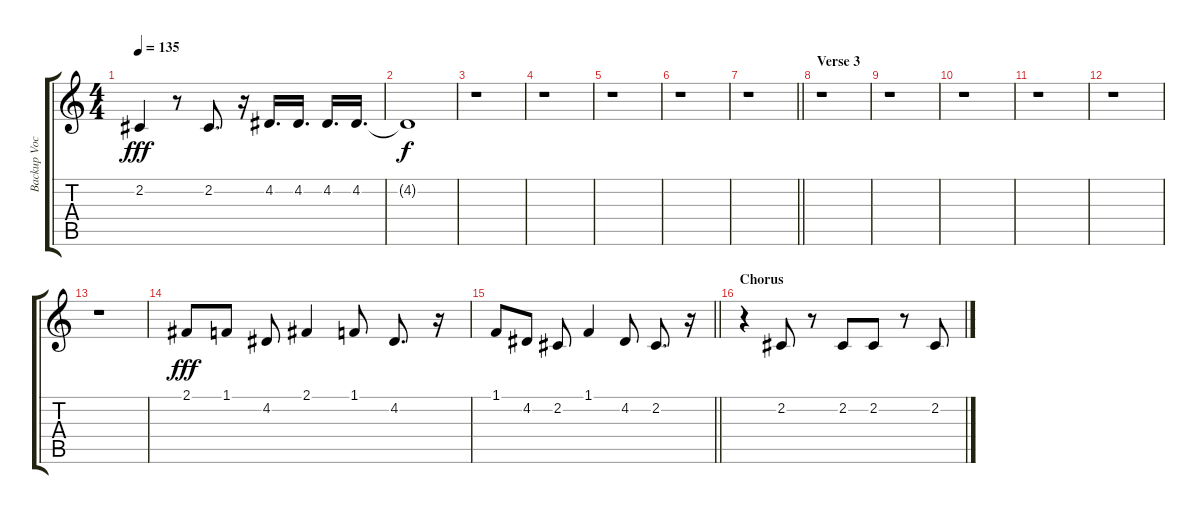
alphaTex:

\track ("Backup Vocals" "Backup Voc") {instrument altosax}
\staff {score tabs}
\tuning (E4 B3 G3 D3 A2 E2) {hide}
\ts (4 4)
\tempo 135
\clef g2
\ks c
2.2.4{dy fff} r.8 2.2.8{d} r.16 4.2.16{d} 4.2.16{d} 4.2.16{d} 4.2.16{d} |
4.2{t}.1{dy f} |
r.1 |
r.1 |
r.1 |
r.1 |
\barLineRight lightlight
r.1 |
\section ("" "Verse 3")
r.1 |
r.1 |
r.1 |
r.1 |
r.1 |
r.1 |
2.1.8{dy fff} 1.1.8 4.2.8 2.1.4 1.1.8 4.2.8{d} r.16 |
\barLineRight lightlight
1.1.8 4.2.8 2.2.8 1.1.4 4.2.8 2.2.8{d} r.16 |
\section ("" "Chorus")
r.4 2.2.8 r.8 2.2.8 2.2.8 r.8 2.2.8
